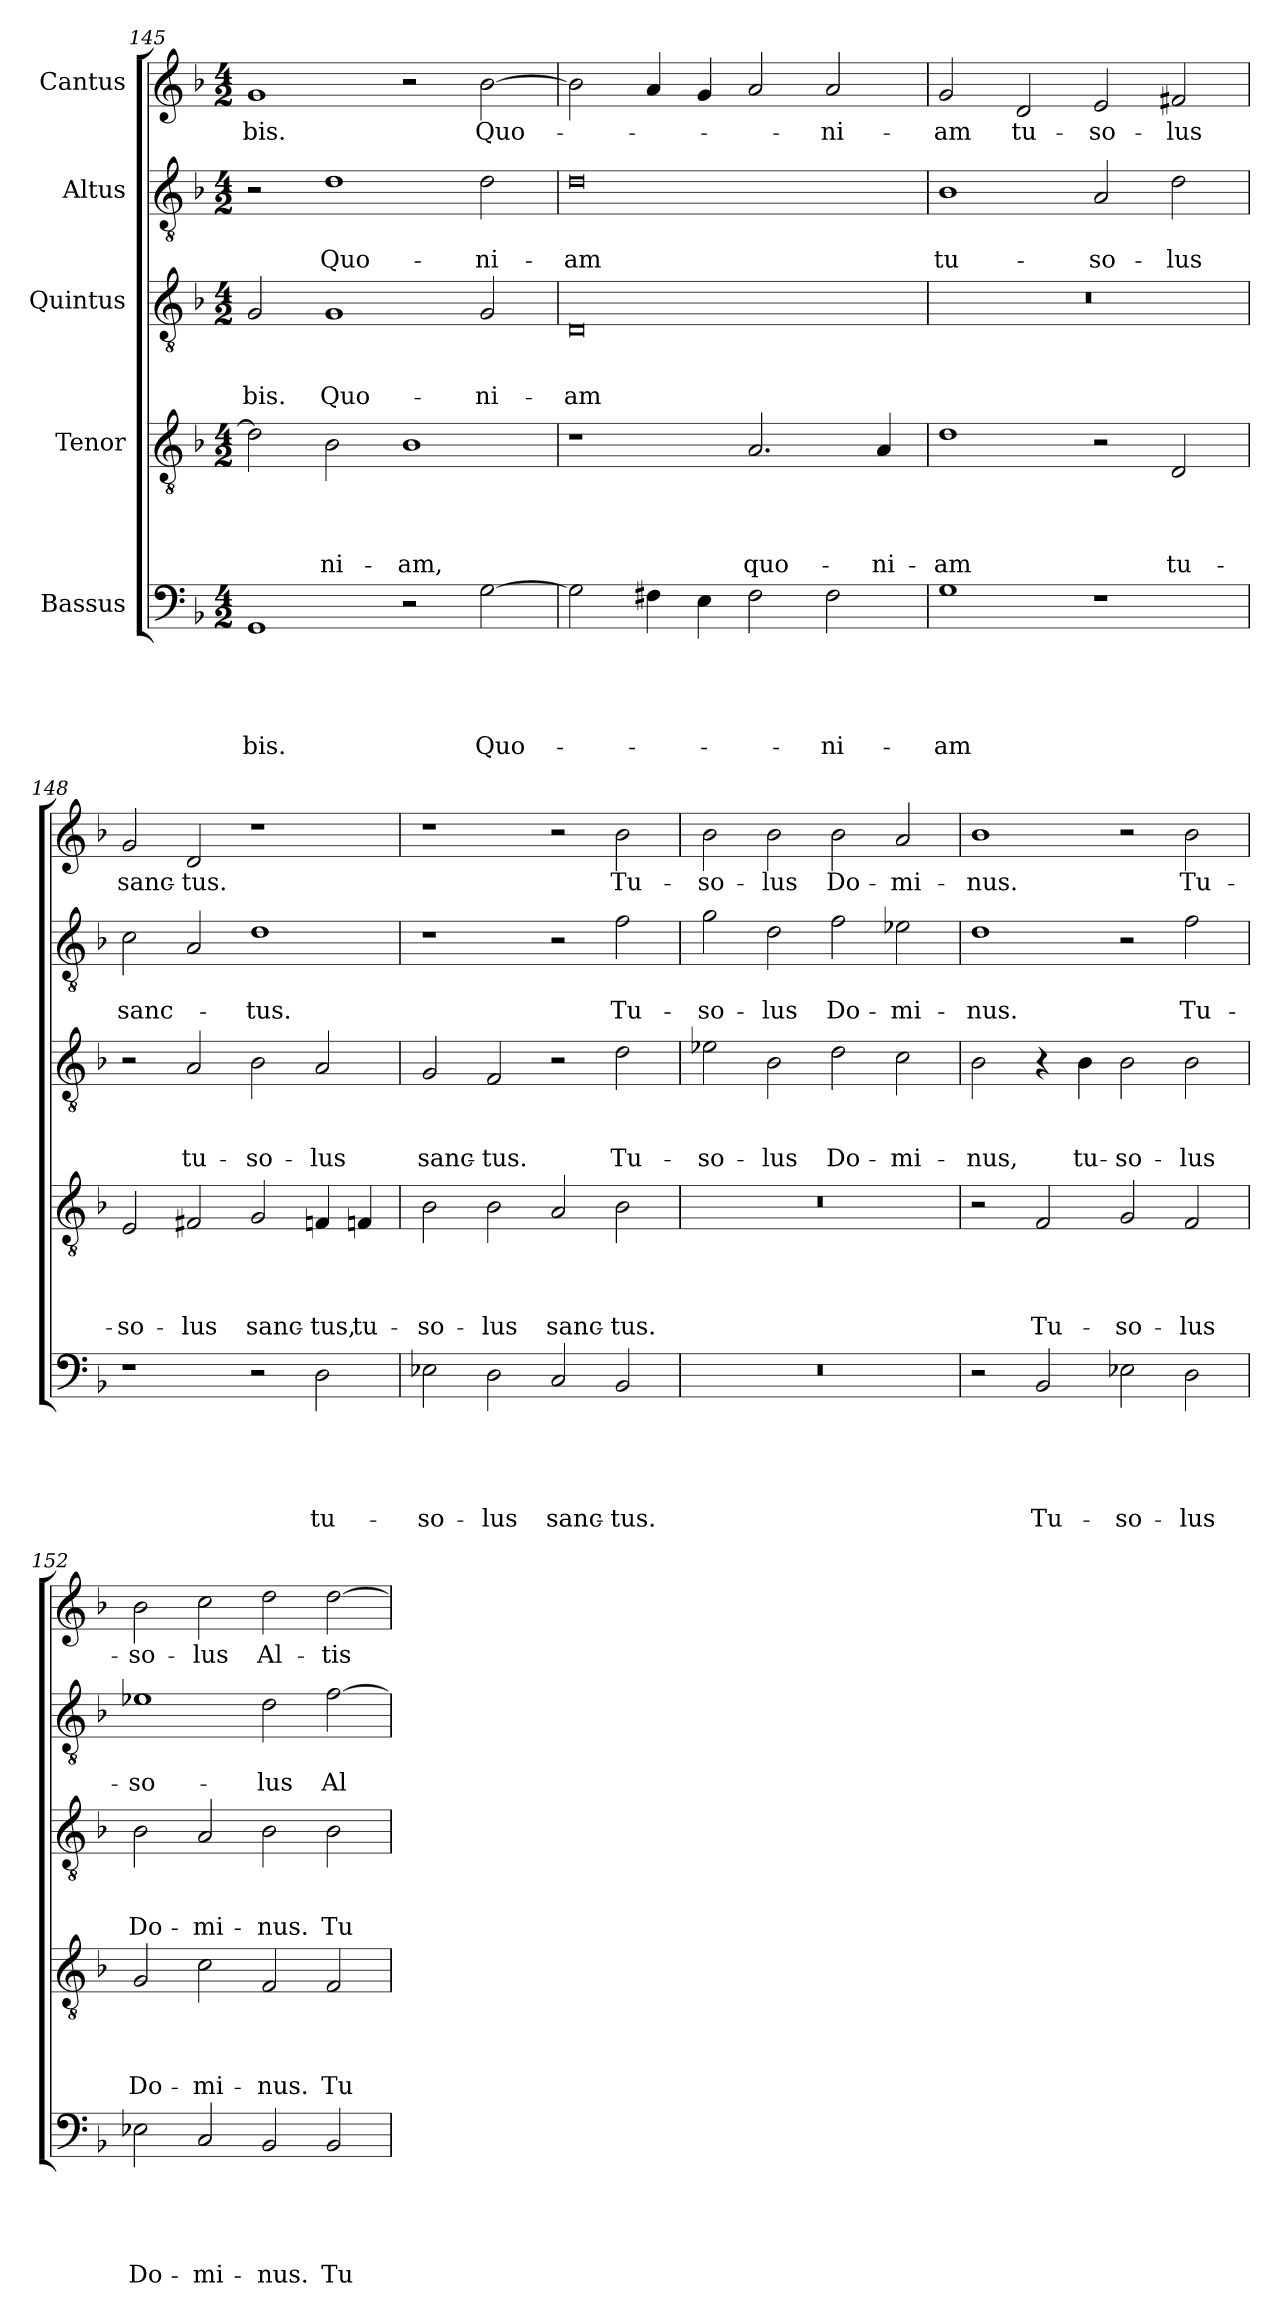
**kern	**text	**text	**text	**text	**text	**kern	**text	**text	**text	**text	**kern	**text	**text	**text	**kern	**text	**text	**kern	**text
*part5	*part5	*part5	*part5	*part5	*part5	*part4	*part4	*part4	*part4	*part4	*part3	*part3	*part3	*part3	*part2	*part2	*part2	*part1	*part1
*staff5	*staff5	*staff5	*staff5	*staff5	*staff5	*staff4	*staff4	*staff4	*staff4	*staff4	*staff3	*staff3	*staff3	*staff3	*staff2	*staff2	*staff2	*staff1	*staff1
*I"Bassus	*	*	*	*	*	*I"Tenor	*	*	*	*	*I"Quintus	*	*	*	*I"Altus	*	*	*I"Cantus	*
*clefF4	*	*	*	*	*	*clefGv2	*	*	*	*	*clefGv2	*	*	*	*clefGv2	*	*	*clefG2	*
*k[b-]	*	*	*	*	*	*k[b-]	*	*	*	*	*k[b-]	*	*	*	*k[b-]	*	*	*k[b-]	*
*M4/2	*	*	*	*	*	*M4/2	*	*	*	*	*M4/2	*	*	*	*M4/2	*	*	*M4/2	*
=145	=145	=145	=145	=145	=145	=145	=145	=145	=145	=145	=145	=145	=145	=145	=145	=145	=145	=145	=145
1GG/	.	.	.	.	-bis.	2d\]	.	.	.	.	2G/	.	.	-bis.	2r	.	.	1g/	-bis.
.	.	.	.	.	.	2B-\	.	.	.	-ni-	1G/	.	.	Quo-	1d\	.	Quo-	.	.
2r	.	.	.	.	.	1B-\	.	.	.	-am,	.	.	.	.	.	.	.	2r	.
[2G\	.	.	.	.	Quo-	.	.	.	.	.	2G/	.	.	-ni-	2d\	.	-ni-	[2b-\	Quo-
=146	=146	=146	=146	=146	=146	=146	=146	=146	=146	=146	=146	=146	=146	=146	=146	=146	=146	=146	=146
2G\]	.	.	.	.	.	1r	.	.	.	.	0D/	.	.	-am	0d\	.	-am	2b-\]	.
4F#X\	.	.	.	.	.	.	.	.	.	.	.	.	.	.	.	.	.	4a/	.
4E\	.	.	.	.	.	.	.	.	.	.	.	.	.	.	.	.	.	4g/	.
2F#\	.	.	.	.	.	2.A/	.	.	.	quo-	.	.	.	.	.	.	.	2a/	.
2F#\	.	.	.	.	-ni-	.	.	.	.	.	.	.	.	.	.	.	.	2a/	-ni-
.	.	.	.	.	.	4A/	.	.	.	-ni-	.	.	.	.	.	.	.	.	.
=147	=147	=147	=147	=147	=147	=147	=147	=147	=147	=147	=147	=147	=147	=147	=147	=147	=147	=147	=147
1G\	.	.	.	.	-am	1d\	.	.	.	-am	0r	.	.	.	1B-\	.	tu-	2g/	-am
.	.	.	.	.	.	.	.	.	.	.	.	.	.	.	.	.	.	2d/	tu-
1r	.	.	.	.	.	2r	.	.	.	.	.	.	.	.	2A/	.	so-	2e/	so-
.	.	.	.	.	.	2D/	.	.	.	tu-	.	.	.	.	2d\	.	-lus	2f#X/	-lus
=148	=148	=148	=148	=148	=148	=148	=148	=148	=148	=148	=148	=148	=148	=148	=148	=148	=148	=148	=148
1r	.	.	.	.	.	2E/	.	.	.	so-	2r	.	.	.	2c\	.	sanc-	2g/	sanc-
.	.	.	.	.	.	2F#X/	.	.	.	-lus	2A/	.	.	tu-	2A/	.	.	2d/	-tus.
2r	.	.	.	.	.	2G/	.	.	.	sanc-	2B-\	.	.	so-	1d\	.	-tus.	1r	.
2D\	.	.	.	.	tu-	4Fn/	.	.	.	-tus,	2A/	.	.	-lus	.	.	.	.	.
.	.	.	.	.	.	4Fn/	.	.	.	tu-	.	.	.	.	.	.	.	.	.
=149	=149	=149	=149	=149	=149	=149	=149	=149	=149	=149	=149	=149	=149	=149	=149	=149	=149	=149	=149
2E-X\	.	.	.	.	so-	2B-\	.	.	.	so-	2G/	.	.	sanc-	1r	.	.	1r	.
2D\	.	.	.	.	-lus	2B-\	.	.	.	-lus	2F/	.	.	-tus.	.	.	.	.	.
2C/	.	.	.	.	sanc-	2A/	.	.	.	sanc-	2r	.	.	.	2r	.	.	2r	.
2BB-/	.	.	.	.	-tus.	2B-\	.	.	.	-tus.	2d\	.	.	Tu-	2f\	.	Tu-	2b-\	Tu-
=150	=150	=150	=150	=150	=150	=150	=150	=150	=150	=150	=150	=150	=150	=150	=150	=150	=150	=150	=150
0r	.	.	.	.	.	0r	.	.	.	.	2e-X\	.	.	so-	2g\	.	so-	2b-\	so-
.	.	.	.	.	.	.	.	.	.	.	2B-\	.	.	-lus	2d\	.	-lus	2b-\	-lus
.	.	.	.	.	.	.	.	.	.	.	2d\	.	.	Do-	2f\	.	Do-	2b-\	Do-
.	.	.	.	.	.	.	.	.	.	.	2c\	.	.	-mi-	2e-X\	.	-mi-	2a/	-mi-
=151	=151	=151	=151	=151	=151	=151	=151	=151	=151	=151	=151	=151	=151	=151	=151	=151	=151	=151	=151
2r	.	.	.	.	.	2r	.	.	.	.	2B-\	.	.	-nus,	1d\	.	-nus.	1b-\	-nus.
2BB-/	.	.	.	.	Tu-	2F/	.	.	.	Tu-	4r	.	.	.	.	.	.	.	.
.	.	.	.	.	.	.	.	.	.	.	4B-\	.	.	tu-	.	.	.	.	.
2E-X\	.	.	.	.	so-	2G/	.	.	.	so-	2B-\	.	.	so-	2r	.	.	2r	.
2D\	.	.	.	.	-lus	2F/	.	.	.	-lus	2B-\	.	.	-lus	2f\	.	Tu-	2b-\	Tu-
=152	=152	=152	=152	=152	=152	=152	=152	=152	=152	=152	=152	=152	=152	=152	=152	=152	=152	=152	=152
2E-X\	.	.	.	.	Do-	2G/	.	.	.	Do-	2B-\	.	.	Do-	1e-X\	.	so-	2b-\	so-
2C/	.	.	.	.	-mi-	2c\	.	.	.	-mi-	2A/	.	.	-mi-	.	.	.	2cc\	-lus
2BB-/	.	.	.	.	-nus.	2F/	.	.	.	-nus.	2B-\	.	.	-nus.	2d\	.	-lus	2dd\	Al-
2BB-/	.	.	.	.	Tu-	2F/	.	.	.	Tu-	2B-\	.	.	Tu-	[2f\	.	Al-	[2dd\	-tis-
=	=	=	=	=	=	=	=	=	=	=	=	=	=	=	=	=	=	=	=
*-	*-	*-	*-	*-	*-	*-	*-	*-	*-	*-	*-	*-	*-	*-	*-	*-	*-	*-	*-
